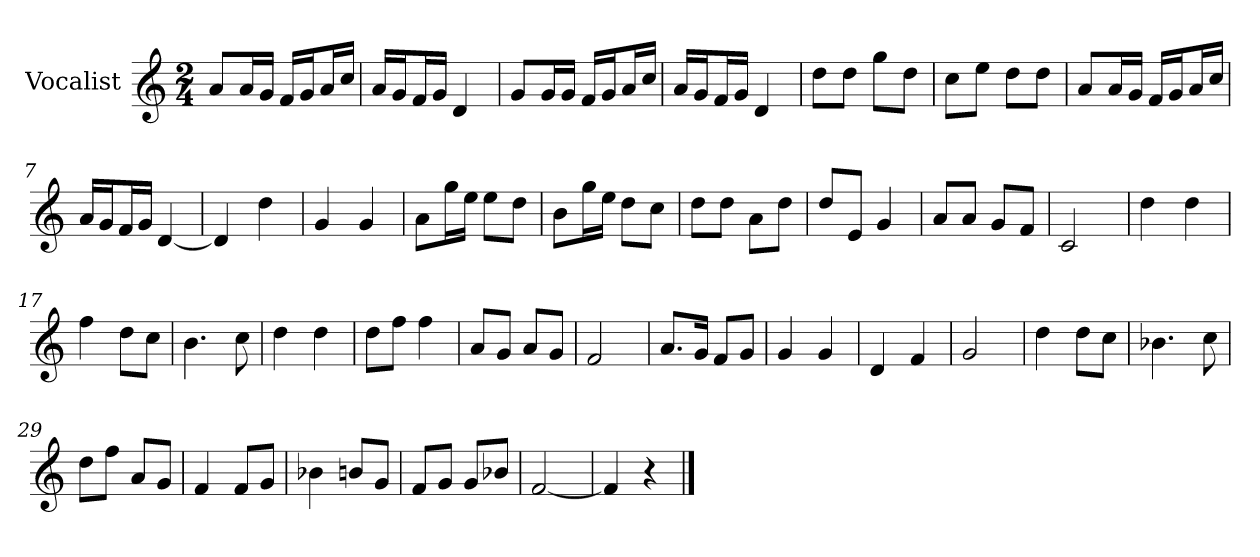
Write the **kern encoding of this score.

**kern
*part1
*staff1
*I"Vocalist
*k[]
*C:
*M2/4
=
8aL
16aL
16gJJ
16fLL
16gJ
16aL
16ccJJ
=1
16aLL
16gJ
16fL
16gJJ
4d
=2
8gL
16gL
16gJJ
16fLL
16gJ
16aL
16ccJJ
=3
16aLL
16gJ
16fL
16gJJ
4d
=4
8ddL
8ddJ
8ggL
8ddJ
=5
8ccL
8eeJ
8ddL
8ddJ
=6
8aL
16aL
16gJJ
16fLL
16gJ
16aL
16ccJJ
=7
16aLL
16gJ
16fL
16gJJ
[4d
=8
4d]
4dd
=9
4g
4g
=10
8aL
16ggL
16eeJJ
8eeL
8ddJ
=11
8bL
16ggL
16eeJJ
8ddL
8ccJ
=12
8ddL
8ddJ
8aL
8ddJ
=13
8ddL
8eJ
4g
=14
8aL
8aJ
8gL
8fJ
=15
2c
=16
4dd
4dd
=17
4ff
8ddL
8ccJ
=18
4.b
8cc
=19
4dd
4dd
=20
8ddL
8ffJ
4ff
=21
8aL
8gJ
8aL
8gJ
=22
2f
=23
8.aL
16gJk
8fL
8gJ
=24
4g
4g
=25
4d
4f
=26
2g
=27
4dd
8ddL
8ccJ
=28
4.b-X
8cc
=29
8ddL
8ffJ
8aL
8gJ
=30
4f
8fL
8gJ
=31
4b-X
8bnL
8gJ
=32
8fL
8gJ
8gL
8b-XJ
=33
[2f
=34
4f]
4r
==
*-
